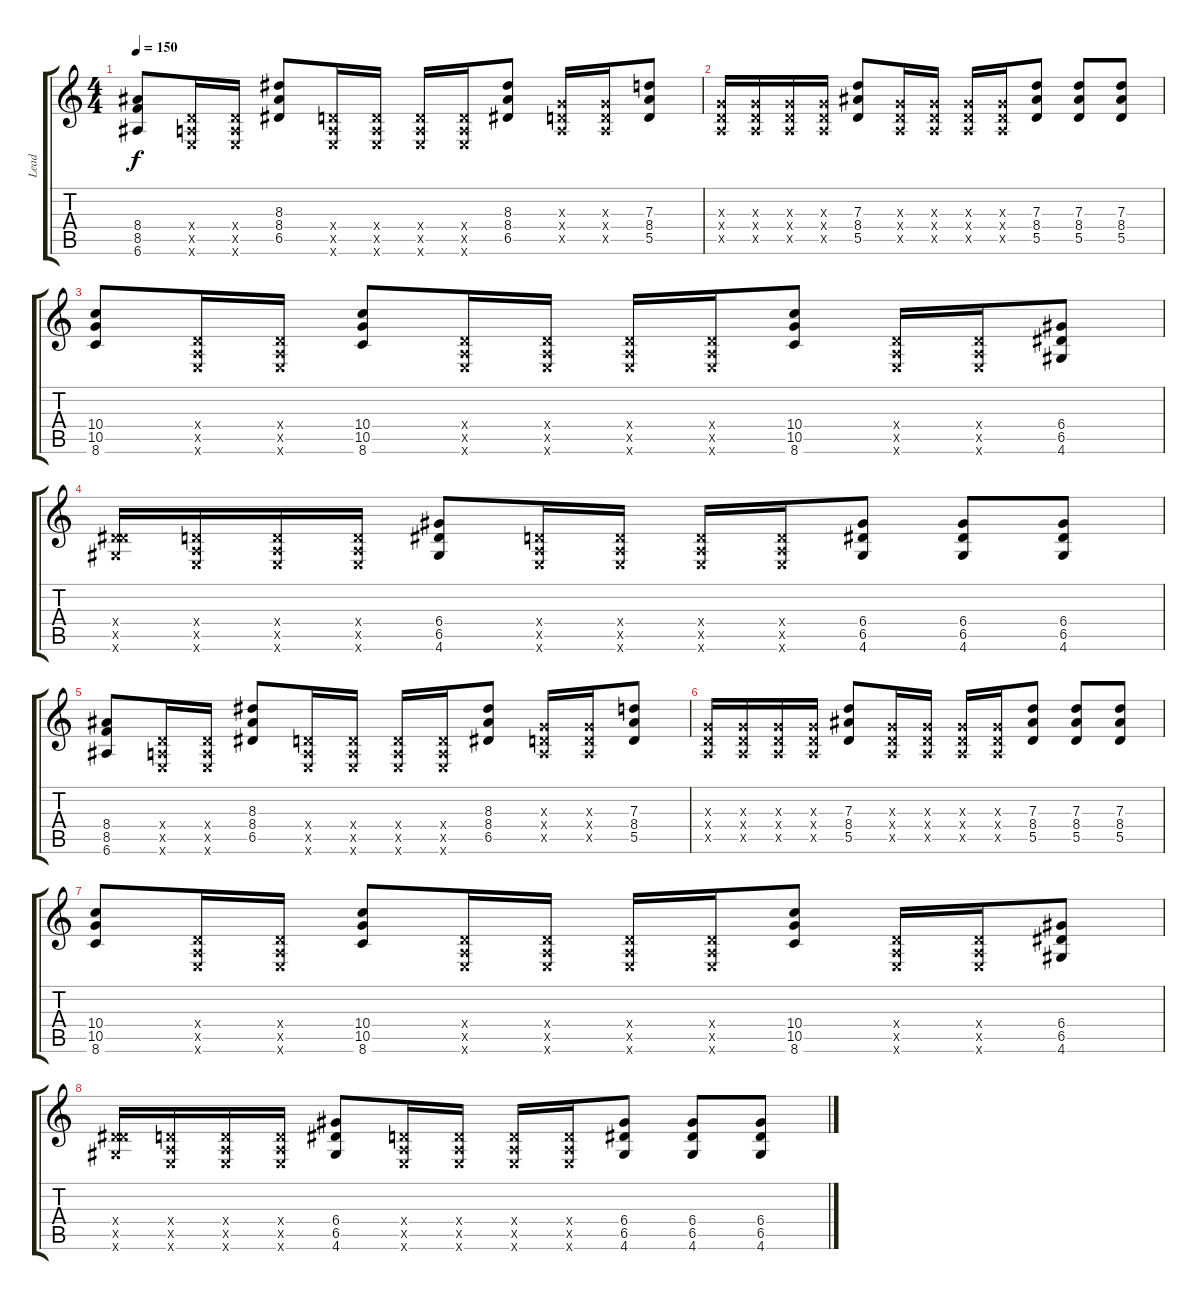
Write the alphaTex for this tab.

\track ("Lead" "Lead") {instrument overdrivenguitar}
\staff {score tabs}
\tuning (E4 B3 G3 D3 A2 E2) {hide}
\ts (4 4)
\tempo 150
\clef g2
\ks c
(8.4 8.5 6.6).8{dy f} (0.4{x} 0.5{x} 0.6{x}).16 (0.4{x} 0.5{x} 0.6{x}).16 (8.3 8.4 6.5).8 (0.4{x} 0.5{x} 0.6{x}).16 (0.4{x} 0.5{x} 0.6{x}).16 (0.4{x} 0.5{x} 0.6{x}).16 (0.4{x} 0.5{x} 0.6{x}).16 (8.3 8.4 6.5).8 (0.3{x} 0.4{x} 0.5{x}).16 (0.3{x} 0.4{x} 0.5{x}).16 (7.3 8.4 5.5).8 |
(0.3{x} 0.4{x} 0.5{x}).16 (0.3{x} 0.4{x} 0.5{x}).16 (0.3{x} 0.4{x} 0.5{x}).16 (0.3{x} 0.4{x} 0.5{x}).16 (7.3 8.4 5.5).8 (0.3{x} 0.4{x} 0.5{x}).16 (0.3{x} 0.4{x} 0.5{x}).16 (0.3{x} 0.4{x} 0.5{x}).16 (0.3{x} 0.4{x} 0.5{x}).16 (7.3 8.4 5.5).8 (7.3 8.4 5.5).8 (7.3 8.4 5.5).8 |
(10.4 10.5 8.6).8 (0.4{x} 0.5{x} 0.6{x}).16 (0.4{x} 0.5{x} 0.6{x}).16 (10.4 10.5 8.6).8 (0.4{x} 0.5{x} 0.6{x}).16 (0.4{x} 0.5{x} 0.6{x}).16 (0.4{x} 0.5{x} 0.6{x}).16 (0.4{x} 0.5{x} 0.6{x}).16 (10.4 10.5 8.6).8 (0.4{x} 0.5{x} 0.6{x}).16 (0.4{x} 0.5{x} 0.6{x}).16 (6.4 6.5 4.6).8 |
(0.4{x} 6.5{x} 4.6{x}).16 (0.4{x} 0.5{x} 0.6{x}).16 (0.4{x} 0.5{x} 0.6{x}).16 (0.4{x} 0.5{x} 0.6{x}).16 (6.4 6.5 4.6).8 (0.4{x} 0.5{x} 0.6{x}).16 (0.4{x} 0.5{x} 0.6{x}).16 (0.4{x} 0.5{x} 0.6{x}).16 (0.4{x} 0.5{x} 0.6{x}).16 (6.4 6.5 4.6).8 (6.4 6.5 4.6).8 (6.4 6.5 4.6).8 |
(8.4 8.5 6.6).8 (0.4{x} 0.5{x} 0.6{x}).16 (0.4{x} 0.5{x} 0.6{x}).16 (8.3 8.4 6.5).8 (0.4{x} 0.5{x} 0.6{x}).16 (0.4{x} 0.5{x} 0.6{x}).16 (0.4{x} 0.5{x} 0.6{x}).16 (0.4{x} 0.5{x} 0.6{x}).16 (8.3 8.4 6.5).8 (0.3{x} 0.4{x} 0.5{x}).16 (0.3{x} 0.4{x} 0.5{x}).16 (7.3 8.4 5.5).8 |
(0.3{x} 0.4{x} 0.5{x}).16 (0.3{x} 0.4{x} 0.5{x}).16 (0.3{x} 0.4{x} 0.5{x}).16 (0.3{x} 0.4{x} 0.5{x}).16 (7.3 8.4 5.5).8 (0.3{x} 0.4{x} 0.5{x}).16 (0.3{x} 0.4{x} 0.5{x}).16 (0.3{x} 0.4{x} 0.5{x}).16 (0.3{x} 0.4{x} 0.5{x}).16 (7.3 8.4 5.5).8 (7.3 8.4 5.5).8 (7.3 8.4 5.5).8 |
(10.4 10.5 8.6).8 (0.4{x} 0.5{x} 0.6{x}).16 (0.4{x} 0.5{x} 0.6{x}).16 (10.4 10.5 8.6).8 (0.4{x} 0.5{x} 0.6{x}).16 (0.4{x} 0.5{x} 0.6{x}).16 (0.4{x} 0.5{x} 0.6{x}).16 (0.4{x} 0.5{x} 0.6{x}).16 (10.4 10.5 8.6).8 (0.4{x} 0.5{x} 0.6{x}).16 (0.4{x} 0.5{x} 0.6{x}).16 (6.4 6.5 4.6).8 |
(0.4{x} 6.5{x} 4.6{x}).16 (0.4{x} 0.5{x} 0.6{x}).16 (0.4{x} 0.5{x} 0.6{x}).16 (0.4{x} 0.5{x} 0.6{x}).16 (6.4 6.5 4.6).8 (0.4{x} 0.5{x} 0.6{x}).16 (0.4{x} 0.5{x} 0.6{x}).16 (0.4{x} 0.5{x} 0.6{x}).16 (0.4{x} 0.5{x} 0.6{x}).16 (6.4 6.5 4.6).8 (6.4 6.5 4.6).8 (6.4 6.5 4.6).8
